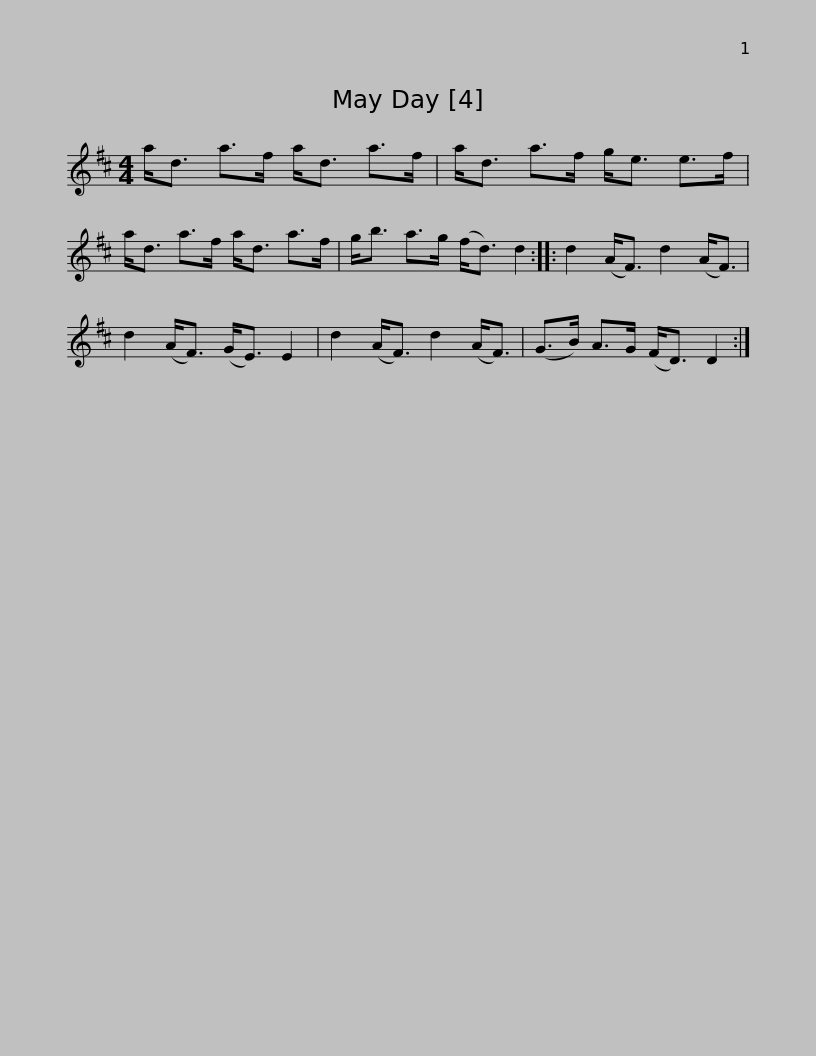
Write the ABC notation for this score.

X:1
L:1/8
M:4/4
I:linebreak $
K:D
V:1 treble
V:1
 a<d a>f a<d a>f | a<d a>f g<e e>f | a<d a>f a<d a>f | g<b a>g (f<d) d2 ::$ d2 (A<F) d2 (A<F) | %5
 d2 (A<F) (G<E) E2 | d2 (A<F) d2 (A<F) | (G>B) A>G (F<D) D2 :| %8
